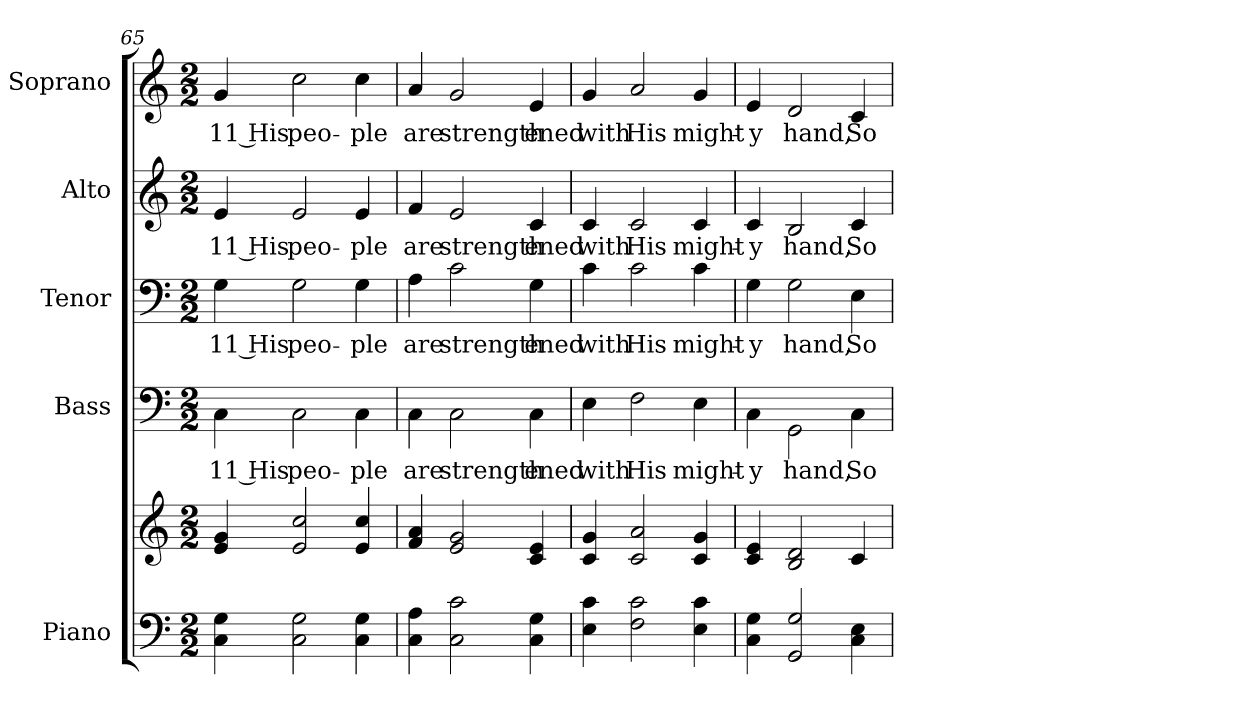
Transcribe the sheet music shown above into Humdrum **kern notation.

**kern	**kern	**kern	**text	**kern	**text	**kern	**text	**kern	**text
*part5	*part5	*part4	*part4	*part3	*part3	*part2	*part2	*part1	*part1
*staff6	*staff5	*staff4	*staff4	*staff3	*staff3	*staff2	*staff2	*staff1	*staff1
*I"Piano	*	*I"Bass	*	*I"Tenor	*	*I"Alto	*	*I"Soprano	*
*I'Pno.	*	*I'B.	*	*I'T.	*	*I'A.	*	*I'S.	*
*clefF4	*clefG2	*clefF4	*	*clefF4	*	*clefG2	*	*clefG2	*
*k[]	*k[]	*k[]	*	*k[]	*	*k[]	*	*k[]	*
*C:	*C:	*C:	*	*C:	*	*C:	*	*C:	*
*M2/2	*M2/2	*M2/2	*	*M2/2	*	*M2/2	*	*M2/2	*
=65	=65	=65	=65	=65	=65	=65	=65	=65	=65
!	!	!	!LO:LY:b:color=#000000	!	!	!	!	!	!
!	!	!	!	!	!LO:LY:b:color=#000000	!	!	!	!
!	!	!	!	!	!	!	!LO:LY:b:color=#000000	!	!
!	!	!	!	!	!	!	!	!	!LO:LY:b:color=#000000
4Ci\ 4Gi	4ei/ 4gi	4Ci\	11 His	4Gi\	11 His	4ei/	11 His	4gi/	11 His
!	!	!	!LO:LY:b:color=#000000	!	!	!	!	!	!
!	!	!	!	!	!LO:LY:b:color=#000000	!	!	!	!
!	!	!	!	!	!	!	!LO:LY:b:color=#000000	!	!
!	!	!	!	!	!	!	!	!	!LO:LY:b:color=#000000
2Ci\ 2Gi	2ei/ 2cci	2Ci\	peo-	2Gi\	peo-	2ei/	peo-	2cci\	peo-
!	!	!	!LO:LY:b:color=#000000	!	!	!	!	!	!
!	!	!	!	!	!LO:LY:b:color=#000000	!	!	!	!
!	!	!	!	!	!	!	!LO:LY:b:color=#000000	!	!
!	!	!	!	!	!	!	!	!	!LO:LY:b:color=#000000
4Ci\ 4Gi	4ei/ 4cci	4Ci\	-ple	4Gi\	-ple	4ei/	-ple	4cci\	-ple
=66	=66	=66	=66	=66	=66	=66	=66	=66	=66
!	!	!	!LO:LY:b:color=#000000	!	!	!	!	!	!
!	!	!	!	!	!LO:LY:b:color=#000000	!	!	!	!
!	!	!	!	!	!	!	!LO:LY:b:color=#000000	!	!
!	!	!	!	!	!	!	!	!	!LO:LY:b:color=#000000
4Ci\ 4Ai	4fi/ 4ai	4Ci\	are	4Ai\	are	4fi/	are	4ai/	are
!	!	!	!LO:LY:b:color=#000000	!	!	!	!	!	!
!	!	!	!	!	!LO:LY:b:color=#000000	!	!	!	!
!	!	!	!	!	!	!	!LO:LY:b:color=#000000	!	!
!	!	!	!	!	!	!	!	!	!LO:LY:b:color=#000000
2Ci\ 2ci	2ei/ 2gi	2Ci\	strength	2ci\	strength	2ei/	strength	2gi/	strength
!	!	!	!LO:LY:b:color=#000000	!	!	!	!	!	!
!	!	!	!	!	!LO:LY:b:color=#000000	!	!	!	!
!	!	!	!	!	!	!	!LO:LY:b:color=#000000	!	!
!	!	!	!	!	!	!	!	!	!LO:LY:b:color=#000000
4Ci\ 4Gi	4ci/ 4ei	4Ci\	ened	4Gi\	ened	4ci/	ened	4ei/	ened
!!LO:PB:g=z
=67	=67	=67	=67	=67	=67	=67	=67	=67	=67
!	!	!	!LO:LY:b:color=#000000	!	!	!	!	!	!
!	!	!	!	!	!LO:LY:b:color=#000000	!	!	!	!
!	!	!	!	!	!	!	!LO:LY:b:color=#000000	!	!
!	!	!	!	!	!	!	!	!	!LO:LY:b:color=#000000
4Ei\ 4ci	4ci/ 4gi	4Ei\	with	4ci\	with	4ci/	with	4gi/	with
!	!	!	!LO:LY:b:color=#000000	!	!	!	!	!	!
!	!	!	!	!	!LO:LY:b:color=#000000	!	!	!	!
!	!	!	!	!	!	!	!LO:LY:b:color=#000000	!	!
!	!	!	!	!	!	!	!	!	!LO:LY:b:color=#000000
2Fi\ 2ci	2ci/ 2ai	2Fi\	His	2ci\	His	2ci/	His	2ai/	His
!	!	!	!LO:LY:b:color=#000000	!	!	!	!	!	!
!	!	!	!	!	!LO:LY:b:color=#000000	!	!	!	!
!	!	!	!	!	!	!	!LO:LY:b:color=#000000	!	!
!	!	!	!	!	!	!	!	!	!LO:LY:b:color=#000000
4Ei\ 4ci	4ci/ 4gi	4Ei\	might-	4ci\	might-	4ci/	might-	4gi/	might-
=68	=68	=68	=68	=68	=68	=68	=68	=68	=68
!	!	!	!LO:LY:b:color=#000000	!	!	!	!	!	!
!	!	!	!	!	!LO:LY:b:color=#000000	!	!	!	!
!	!	!	!	!	!	!	!LO:LY:b:color=#000000	!	!
!	!	!	!	!	!	!	!	!	!LO:LY:b:color=#000000
4Ci\ 4Gi	4ci/ 4ei	4Ci\	-y	4Gi\	-y	4ci/	-y	4ei/	-y
!	!	!	!LO:LY:b:color=#000000	!	!	!	!	!	!
!	!	!	!	!	!LO:LY:b:color=#000000	!	!	!	!
!	!	!	!	!	!	!	!LO:LY:b:color=#000000	!	!
!	!	!	!	!	!	!	!	!	!LO:LY:b:color=#000000
2GGi/ 2Gi	2Bi/ 2di	2GGi\	hand,	2Gi\	hand,	2Bi/	hand,	2di/	hand,
!	!	!	!LO:LY:b:color=#000000	!	!	!	!	!	!
!	!	!	!	!	!LO:LY:b:color=#000000	!	!	!	!
!	!	!	!	!	!	!	!LO:LY:b:color=#000000	!	!
!	!	!	!	!	!	!	!	!	!LO:LY:b:color=#000000
4Ci\ 4Ei	4ci/	4Ci\	So	4Ei\	So	4ci/	So	4ci/	So
=	=	=	=	=	=	=	=	=	=
*-	*-	*-	*-	*-	*-	*-	*-	*-	*-
